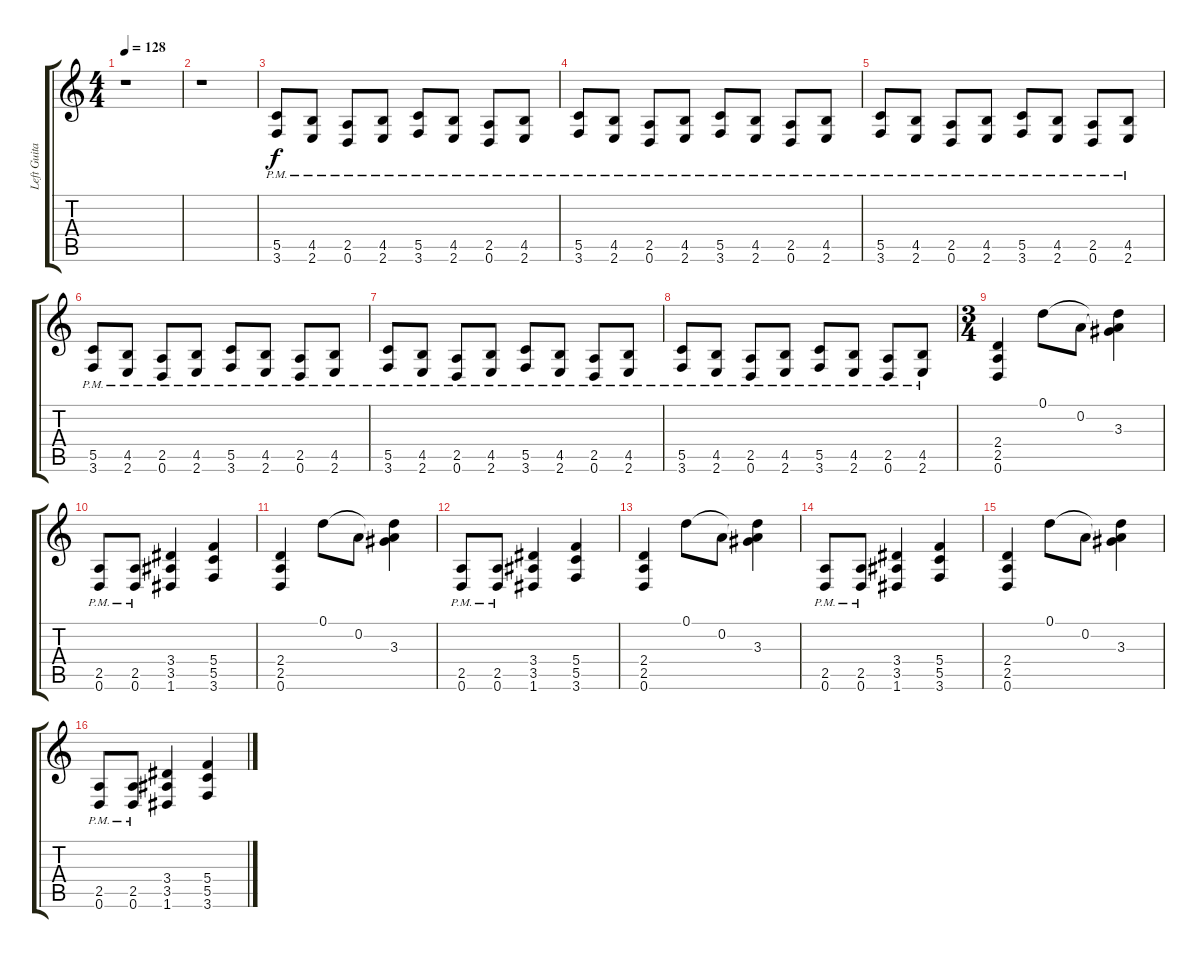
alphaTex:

\track ("Left Guitar" "Left Guita") {instrument distortionguitar}
\staff {score tabs}
\tuning (D4 A3 F3 C3 G2 D2) {hide}
\ts (4 4)
\tempo 128
\clef g2
\ks c
r.1{dy f instrument distortionguitar} |
r.1 |
(5.5{pm} 3.6{pm}).8 (4.5{pm} 2.6{pm}).8 (2.5{pm} 0.6{pm}).8 (4.5{pm} 2.6{pm}).8 (5.5{pm} 3.6{pm}).8 (4.5{pm} 2.6{pm}).8 (2.5{pm} 0.6{pm}).8 (4.5{pm} 2.6{pm}).8 |
(5.5{pm} 3.6{pm}).8 (4.5{pm} 2.6{pm}).8 (2.5{pm} 0.6{pm}).8 (4.5{pm} 2.6{pm}).8 (5.5{pm} 3.6{pm}).8 (4.5{pm} 2.6{pm}).8 (2.5{pm} 0.6{pm}).8 (4.5{pm} 2.6{pm}).8 |
(5.5{pm} 3.6{pm}).8 (4.5{pm} 2.6{pm}).8 (2.5{pm} 0.6{pm}).8 (4.5{pm} 2.6{pm}).8 (5.5{pm} 3.6{pm}).8 (4.5{pm} 2.6{pm}).8 (2.5{pm} 0.6{pm}).8 (4.5{pm} 2.6{pm}).8 |
(5.5{pm} 3.6{pm}).8 (4.5{pm} 2.6{pm}).8 (2.5{pm} 0.6{pm}).8 (4.5{pm} 2.6{pm}).8 (5.5{pm} 3.6{pm}).8 (4.5{pm} 2.6{pm}).8 (2.5{pm} 0.6{pm}).8 (4.5{pm} 2.6{pm}).8 |
(5.5{pm} 3.6{pm}).8 (4.5{pm} 2.6{pm}).8 (2.5{pm} 0.6{pm}).8 (4.5{pm} 2.6{pm}).8 (5.5{pm} 3.6{pm}).8 (4.5{pm} 2.6{pm}).8 (2.5{pm} 0.6{pm}).8 (4.5{pm} 2.6{pm}).8 |
(5.5{pm} 3.6{pm}).8 (4.5{pm} 2.6{pm}).8 (2.5{pm} 0.6{pm}).8 (4.5{pm} 2.6{pm}).8 (5.5{pm} 3.6{pm}).8 (4.5{pm} 2.6{pm}).8 (2.5{pm} 0.6{pm}).8 (4.5{pm} 2.6{pm}).8 |
\ts (3 4)
(2.4 2.5 0.6).4 0.1.8 0.2.8 (0.1{t} 0.2{t} 3.3).4 |
(2.5{pm} 0.6{pm}).8 (2.5{pm} 0.6{pm}).8 (3.4 3.5 1.6).4 (5.4 5.5 3.6).4 |
(2.4 2.5 0.6).4 0.1.8 0.2.8 (0.1{t} 0.2{t} 3.3).4 |
(2.5{pm} 0.6{pm}).8 (2.5{pm} 0.6{pm}).8 (3.4 3.5 1.6).4 (5.4 5.5 3.6).4 |
(2.4 2.5 0.6).4 0.1.8 0.2.8 (0.1{t} 0.2{t} 3.3).4 |
(2.5{pm} 0.6{pm}).8 (2.5{pm} 0.6{pm}).8 (3.4 3.5 1.6).4 (5.4 5.5 3.6).4 |
(2.4 2.5 0.6).4 0.1.8 0.2.8 (0.1{t} 0.2{t} 3.3).4 |
(2.5{pm} 0.6{pm}).8 (2.5{pm} 0.6{pm}).8 (3.4 3.5 1.6).4 (5.4 5.5 3.6).4
